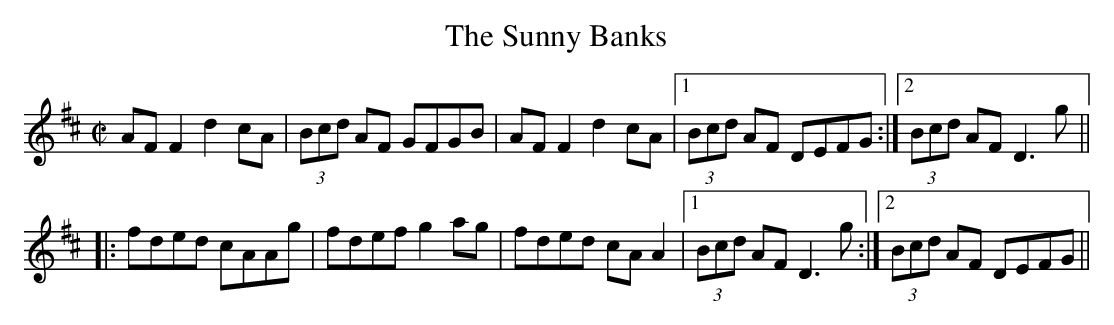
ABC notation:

X:1
T:Sunny Banks, The
M:C|
K:D
AFF2 d2cA|(3Bcd AF GFGB|AFF2 d2cA|1 (3Bcd AF DEFG:|2 (3Bcd AF D3g||
|:fded cAAg|fdef g2ag|fded cAA2|1 (3Bcd AF D3g:|2 (3Bcd AF DEFG||
